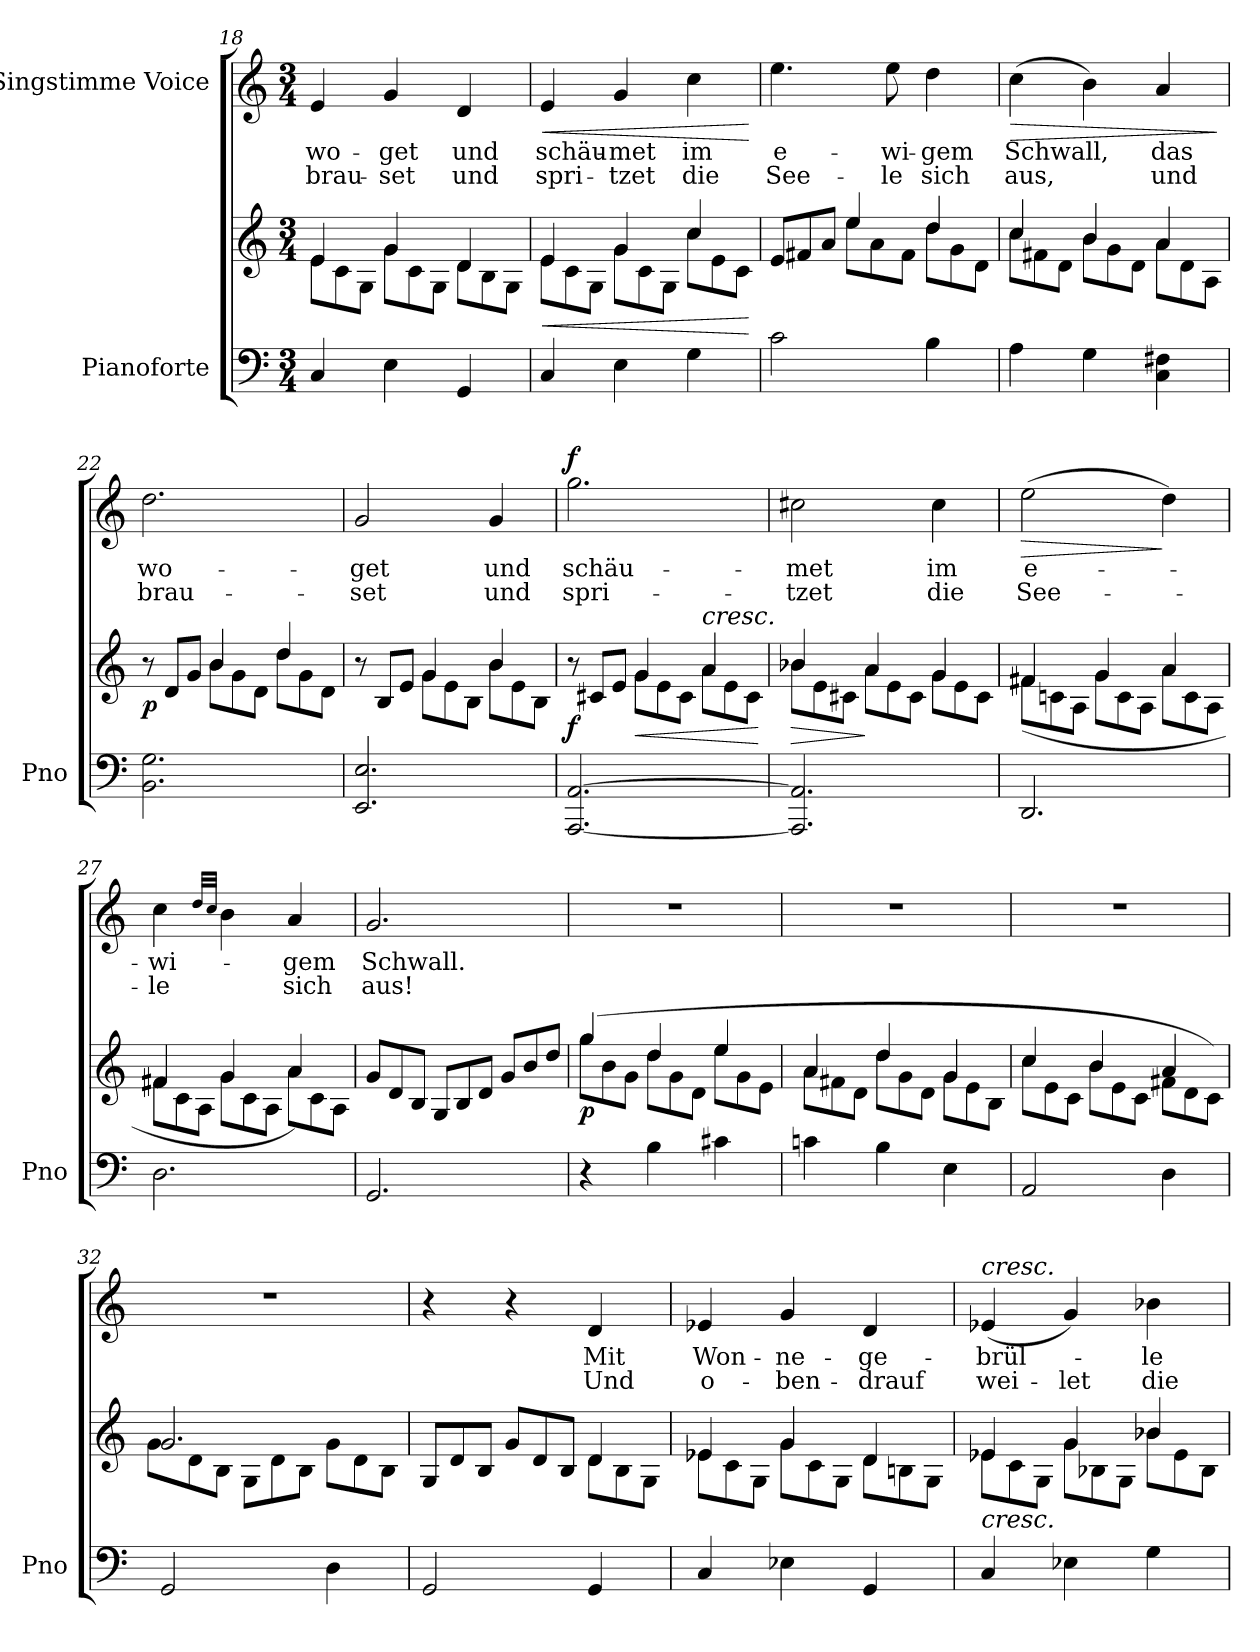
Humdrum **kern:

**kern	**kern	**dynam	**kern	**text	**text	**dynam
*part2	*part2	*part2	*part1	*part1	*part1	*part1
*staff3	*staff2	*staff2/3	*staff1	*staff1	*staff1	*staff1
*I"Pianoforte	*	*	*I"Singstimme Voice	*	*	*
*I'Pno	*	*	*	*	*	*
*clefF4	*clefG2	*	*clefG2	*	*	*
*k[]	*k[]	*	*k[]	*	*	*
*M3/4	*M3/4	*	*M3/4	*	*	*
=18	=18	=18	=18	=18	=18	=18
*	*^	*	*	*	*	*
*	*	*Xtuplet	*	*	*	*	*
4C/	4e/	12e\L	.	4e/	wo-	brau-	.
.	.	12c\	.	.	.	.	.
.	.	12G\J	.	.	.	.	.
4E\	4g/	12g\L	.	4g/	-get	-set	.
.	.	12c\	.	.	.	.	.
.	.	12G\J	.	.	.	.	.
4GG/	4d/	12d\L	.	4d/	und	und	.
.	.	12B\	.	.	.	.	.
.	.	12G\J	.	.	.	.	.
=19	=19	=19	=19	=19	=19	=19	=19
!	!	!	!LO:HP:b	!	!	!	!LO:HP:b
4C/	4e/	12e\L	<	4e/	schäu-	spri-	<
.	.	12c\	.	.	.	.	.
.	.	12G\J	.	.	.	.	.
4E\	4g/	12g\L	.	4g/	-met	-tzet	.
.	.	12c\	.	.	.	.	.
.	.	12G\J	.	.	.	.	.
4G\	4cc/	12cc\L	.	4cc\	im	die	.
.	.	12e\	.	.	.	.	.
.	.	12c\J	.	.	.	.	.
*	*v	*v	*	*	*	*	*
.	.	[	.	.	.	[
=20	=20	=20	=20	=20	=20	=20
*	*^	*	*	*	*	*
2c\	12e/L	4ryy	.	4.ee\	e-	See-	.
.	12f#X/	.	.	.	.	.	.
.	12a/J	.	.	.	.	.	.
.	4ee/	12ee\L	.	.	.	.	.
.	.	12a\	.	.	.	.	.
.	.	.	.	8ee\	-wi-	-le	.
.	.	12f#\J	.	.	.	.	.
4B\	4dd/	12dd\L	.	4dd\	-gem	sich	.
.	.	12g\	.	.	.	.	.
.	.	12d\J	.	.	.	.	.
=21	=21	=21	=21	=21	=21	=21	=21
!	!	!	!	!	!	!	!LO:HP:b
4A\	4cc/	12cc\L	.	(4cc\	Schwall,	aus,	>
.	.	12f#X\	.	.	.	.	.
.	.	12d\J	.	.	.	.	.
4G\	4b/	12b\L	.	4b\)	.	.	.
.	.	12g\	.	.	.	.	.
.	.	12d\J	.	.	.	.	.
4C\ 4F#X\	4a/	12a\L	.	4a/	das	und	.
.	.	12d\	.	.	.	.	.
.	.	12A\J	.	.	.	.	.
*	*v	*v	*	*	*	*	*
.	.	.	.	.	.	]
=22	=22	=22	=22	=22	=22	=22
*	*^	*	*	*	*	*
!	!	!	!LO:DY:b	!	!	!	!
2.BB\ 2.G\	12r	4ryy	p	2.dd\	wo-	brau-	.
.	12d/L	.	.	.	.	.	.
.	12g/J	.	.	.	.	.	.
.	4b/	12b\L	.	.	.	.	.
.	.	12g\	.	.	.	.	.
.	.	12d\J	.	.	.	.	.
.	4dd/	12dd\L	.	.	.	.	.
.	.	12g\	.	.	.	.	.
.	.	12d\J	.	.	.	.	.
=23	=23	=23	=23	=23	=23	=23	=23
2.EE/ 2.E/	12r	4ryy	.	2g/	-get	-set	.
.	12B/L	.	.	.	.	.	.
.	12e/J	.	.	.	.	.	.
.	4g/	12g\L	.	.	.	.	.
.	.	12e\	.	.	.	.	.
.	.	12B\J	.	.	.	.	.
.	4b/	12b\L	.	4g/	und	und	.
.	.	12e\	.	.	.	.	.
.	.	12B\J	.	.	.	.	.
=24	=24	=24	=24	=24	=24	=24	=24
!	!	!	!LO:DY:b	!	!	!	!LO:DY:a
[2.AAA/ [2.AA/	12r	4ryy	f	2.gg\	schäu-	spri-	f
.	12c#X/L	.	.	.	.	.	.
.	12e/J	.	.	.	.	.	.
!	!	!	!LO:HP:b	!	!	!	!
.	4g/	12g\L	<	.	.	.	.
.	.	12e\	.	.	.	.	.
.	.	12c#\J	.	.	.	.	.
!	!LO:TX:a:i:t=cresc.	!	!	!	!	!	!
.	4a/	12a\L	.	.	.	.	.
.	.	12e\	.	.	.	.	.
.	.	12c#\J	.	.	.	.	.
*	*v	*v	*	*	*	*	*
.	.	[	.	.	.	.
=25	=25	=25	=25	=25	=25	=25
!	!	!LO:HP:b	!	!	!	!
*	*^	*	*	*	*	*
2.AAA/] 2.AA/]	4b-X/	12b-\L	>	2cc#X\	-met	-tzet	.
.	.	12e\	.	.	.	.	.
.	.	12c#X\J	.	.	.	.	.
.	4a/	12a\L	]	.	.	.	.
.	.	12e\	.	.	.	.	.
.	.	12c#\J	.	.	.	.	.
.	4g/	12g\L	.	4cc#\	im	die	.
.	.	12e\	.	.	.	.	.
.	.	12c#\J	.	.	.	.	.
=26	=26	=26	=26	=26	=26	=26	=26
!	!	!	!	!	!	!	!LO:HP:b
2.DD/	4f#X/	(>12f#\L	.	(2ee\	e-	See-	>
.	.	12cn\	.	.	.	.	.
.	.	12A\J	.	.	.	.	.
.	4g/	12g\L	.	.	.	.	.
.	.	12c\	.	.	.	.	.
.	.	12A\J	.	.	.	.	.
.	4a/	12a\L	.	4dd\)	.	.	]
.	.	12c\	.	.	.	.	.
.	.	12A\J	.	.	.	.	.
=27	=27	=27	=27	=27	=27	=27	=27
2.D\	4f#X/	12f#\L	.	4cc\	-wi-	-le	.
.	.	12c\	.	.	.	.	.
.	.	12A\J	.	.	.	.	.
.	.	.	.	32qdd/LLL	.	.	.
.	.	.	.	32qcc/JJJ	.	.	.
.	4g/	12g\L	.	4b\	.	.	.
.	.	12c\	.	.	.	.	.
.	.	12A\J	.	.	.	.	.
.	4a/)	12a\L	.	4a/	-gem	sich	.
.	.	12c\	.	.	.	.	.
.	.	12A\J	.	.	.	.	.
*	*v	*v	*	*	*	*	*
=28	=28	=28	=28	=28	=28	=28
2.GG/	12g/L	.	2.g/	Schwall.	aus!	.
.	12d/	.	.	.	.	.
.	12B/J	.	.	.	.	.
.	12G/L	.	.	.	.	.
.	12B/	.	.	.	.	.
.	12d/J	.	.	.	.	.
.	12g/L	.	.	.	.	.
.	12b/	.	.	.	.	.
.	12dd/J	.	.	.	.	.
=29	=29	=29	=29	=29	=29	=29
*	*^	*	*	*	*	*
!	!	!	!LO:DY:b	!	!	!	!
4r	(4gg/	12gg\L	p	2.r	.	.	.
.	.	12b\	.	.	.	.	.
.	.	12g\J	.	.	.	.	.
4B\	4dd/	12dd\L	.	.	.	.	.
.	.	12g\	.	.	.	.	.
.	.	12d\J	.	.	.	.	.
4c#X\	4ee/	12ee\L	.	.	.	.	.
.	.	12g\	.	.	.	.	.
.	.	12e\J	.	.	.	.	.
=30	=30	=30	=30	=30	=30	=30	=30
4cn\	4a/	12a\L	.	2.r	.	.	.
.	.	12f#X\	.	.	.	.	.
.	.	12d\J	.	.	.	.	.
4B\	4dd/	12dd\L	.	.	.	.	.
.	.	12g\	.	.	.	.	.
.	.	12d\J	.	.	.	.	.
4E\	4g/	12g\L	.	.	.	.	.
.	.	12e\	.	.	.	.	.
.	.	12B\J	.	.	.	.	.
=31	=31	=31	=31	=31	=31	=31	=31
2AA/	4cc/	12cc\L	.	2.r	.	.	.
.	.	12e\	.	.	.	.	.
.	.	12c\J	.	.	.	.	.
.	4b/	12b\L	.	.	.	.	.
.	.	12e\	.	.	.	.	.
.	.	12c\J	.	.	.	.	.
4D\	4a/	12f#X\L	.	.	.	.	.
.	.	12d\	.	.	.	.	.
.	.	12c\J)	.	.	.	.	.
=32	=32	=32	=32	=32	=32	=32	=32
2GG/	2.g/	12g\L	.	2.r	.	.	.
.	.	12d\	.	.	.	.	.
.	.	12B\J	.	.	.	.	.
.	.	12G\L	.	.	.	.	.
.	.	12d\	.	.	.	.	.
.	.	12B\J	.	.	.	.	.
4D\	.	12g\L	.	.	.	.	.
.	.	12d\	.	.	.	.	.
.	.	12B\J	.	.	.	.	.
=33	=33	=33	=33	=33	=33	=33	=33
2GG/	12G/L	2ryy	.	4r	.	.	.
.	12d/	.	.	.	.	.	.
.	12B/J	.	.	.	.	.	.
.	12g/L	.	.	4r	.	.	.
.	12d/	.	.	.	.	.	.
.	12B/J	.	.	.	.	.	.
4GG/	12d\L	4d/	.	4d/	Mit	Und	.
.	12B\	.	.	.	.	.	.
.	12G\J	.	.	.	.	.	.
=34	=34	=34	=34	=34	=34	=34	=34
4C/	4e-X/	12e-\L	.	4e-X/	Won-	o-	.
.	.	12c\	.	.	.	.	.
.	.	12G\J	.	.	.	.	.
4E-X\	4g/	12g\L	.	4g/	-ne-	-ben-	.
.	.	12c\	.	.	.	.	.
.	.	12G\J	.	.	.	.	.
4GG/	4d/	12d\L	.	4d/	-ge-	-drauf	.
.	.	12Bn\	.	.	.	.	.
.	.	12G\J	.	.	.	.	.
=35	=35	=35	=35	=35	=35	=35	=35
!	!	!	!	!LO:TX:a:i:t=cresc.	!	!	!
!	!LO:TX:b:i:t=cresc.	!	!	!	!	!	!
4C/	4e-X/	12e-\L	.	(4e-X/	-brül-	wei-	.
.	.	12c\	.	.	.	.	.
.	.	12G\J	.	.	.	.	.
4E-X\	4g/	12g\L	.	4g/)	.	-let	.
.	.	12B-X\	.	.	.	.	.
.	.	12G\J	.	.	.	.	.
4G\	4b-X/	12b-\L	.	4b-X\	-le	die	.
.	.	12e-\	.	.	.	.	.
.	.	12B-\J	.	.	.	.	.
*	*v	*v	*	*	*	*	*
=	=	=	=	=	=	=
*-	*-	*-	*-	*-	*-	*-
